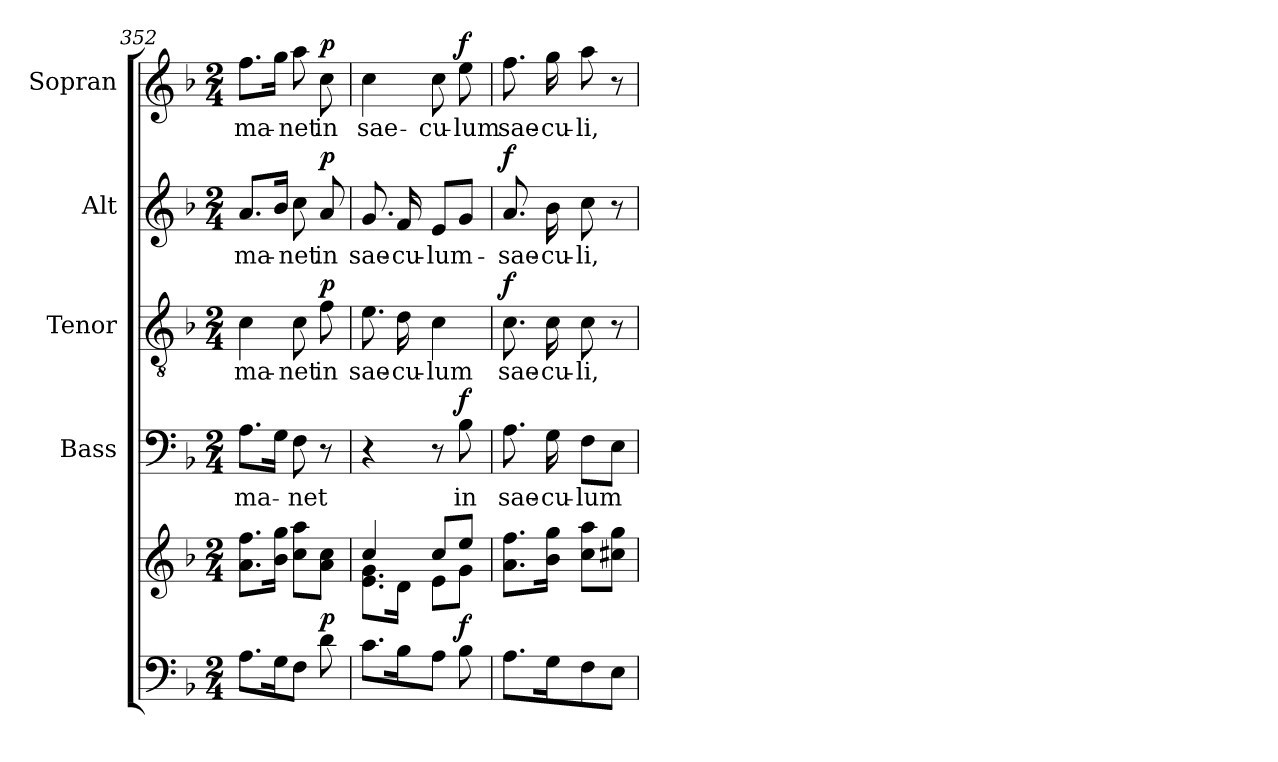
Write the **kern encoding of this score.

**kern	**kern	**dynam	**kern	**text	**dynam	**kern	**text	**dynam	**kern	**text	**dynam	**kern	**text	**dynam
*part5	*part5	*part5	*part4	*part4	*part4	*part3	*part3	*part3	*part2	*part2	*part2	*part1	*part1	*part1
*staff6	*staff5	*staff5/6	*staff4	*staff4	*staff4	*staff3	*staff3	*staff3	*staff2	*staff2	*staff2	*staff1	*staff1	*staff1
*	*	*	*I"Bass	*	*	*I"Tenor	*	*	*I"Alt	*	*	*I"Sopran	*	*
*	*	*	*I'B.	*	*	*I'T.	*	*	*I'A.	*	*	*I'S.	*	*
*clefF4	*clefG2	*	*clefF4	*	*	*clefGv2	*	*	*clefG2	*	*	*clefG2	*	*
*k[b-]	*k[b-]	*	*k[b-]	*	*	*k[b-]	*	*	*k[b-]	*	*	*k[b-]	*	*
*F:	*F:	*	*F:	*	*	*F:	*	*	*F:	*	*	*F:	*	*
*M2/4	*M2/4	*	*M2/4	*	*	*M2/4	*	*	*M2/4	*	*	*M2/4	*	*
=352	=352	=352	=352	=352	=352	=352	=352	=352	=352	=352	=352	=352	=352	=352
!	!	!	!	!LO:LY:b	!	!	!LO:LY:b	!	!	!LO:LY:b	!	!	!LO:LY:b	!
8.A\L	8.a\ 8.ff\L	.	8.A\L	ma-	.	4c\	ma-	.	8.a/L	ma-	.	8.ff\L	ma-	.
16G\k	16b-\ 16gg\Jk	.	16G\Jk	.	.	.	.	.	16b-/Jk	.	.	16gg\Jk	.	.
!	!	!	!	!LO:LY:b	!	!	!LO:LY:b	!	!	!LO:LY:b	!	!	!LO:LY:b	!
8F\J	8cc\ 8aa\L	.	8F\	-net	.	8c\	-net	.	8cc\	-net	.	8aa\	-net	.
!	!	!LO:DY:a=2	!	!	!	!	!LO:LY:b	!LO:DY:a	!	!LO:LY:b	!LO:DY:a	!	!LO:LY:b	!LO:DY:a
8d\	8a\ 8cc\J	p	8r	.	.	8f\	in	p	8a/	in	p	8cc\	in	p
=353	=353	=353	=353	=353	=353	=353	=353	=353	=353	=353	=353	=353	=353	=353
*	*^	*	*	*	*	*	*	*	*	*	*	*	*	*
!	!	!	!	!	!	!	!	!LO:LY:b	!	!	!LO:LY:b	!	!	!LO:LY:b	!
8.c\L	4cc/	8.e\ 8.g\L	.	4r	.	.	8.e\	sae-	.	8.g/	sae-	.	4cc\	sae-	.
!	!	!	!	!	!	!	!	!LO:LY:b	!	!	!LO:LY:b	!	!	!	!
16B-\k	.	16d\Jk	.	.	.	.	16d\	-cu-	.	16f/	-cu-	.	.	.	.
!	!	!	!	!	!	!	!	!LO:LY:b	!	!	!LO:LY:b	!	!	!LO:LY:b	!
8A\J	8cc/L	8e\L	.	8r	.	.	4c\	-lum	.	8e/L	-lum-	.	8cc\	-cu-	.
!	!	!	!LO:DY:a=2	!	!LO:LY:b	!LO:DY:a	!	!	!	!	!	!	!	!LO:LY:b	!LO:DY:a
8B-\	8ee/J	8g\J	f	8B-\	in	f	.	.	.	8g/J	.	.	8ee\	-lum	f
=354	=354	=354	=354	=354	=354	=354	=354	=354	=354	=354	=354	=354	=354	=354	=354
!	!	!	!	!	!LO:LY:b	!	!	!LO:LY:b	!LO:DY:a	!	!LO:LY:b	!LO:DY:a	!	!LO:LY:b	!
*	*v	*v	*	*	*	*	*	*	*	*	*	*	*	*	*
8.A\L	8.a\ 8.ff\L	.	8.A\	sae-	.	8.c\	sae-	f	8.a/	-sae-	f	8.ff\	sae-	.
!	!	!	!	!LO:LY:b	!	!	!LO:LY:b	!	!	!LO:LY:b	!	!	!LO:LY:b	!
16G\k	16b-\ 16gg\Jk	.	16G\	-cu-	.	16c\	-cu-	.	16b-\	-cu-	.	16gg\	-cu-	.
!	!	!	!	!LO:LY:b	!	!	!LO:LY:b	!	!	!LO:LY:b	!	!	!LO:LY:b	!
8F\	8cc\ 8aa\L	.	8F\L	-lum	.	8c\	-li,	.	8cc\	-li,	.	8aa\	-li,	.
8E\J	8cc#X\ 8gg\J	.	8E\J	.	.	8r	.	.	8r	.	.	8r	.	.
=	=	=	=	=	=	=	=	=	=	=	=	=	=	=
*-	*-	*-	*-	*-	*-	*-	*-	*-	*-	*-	*-	*-	*-	*-
